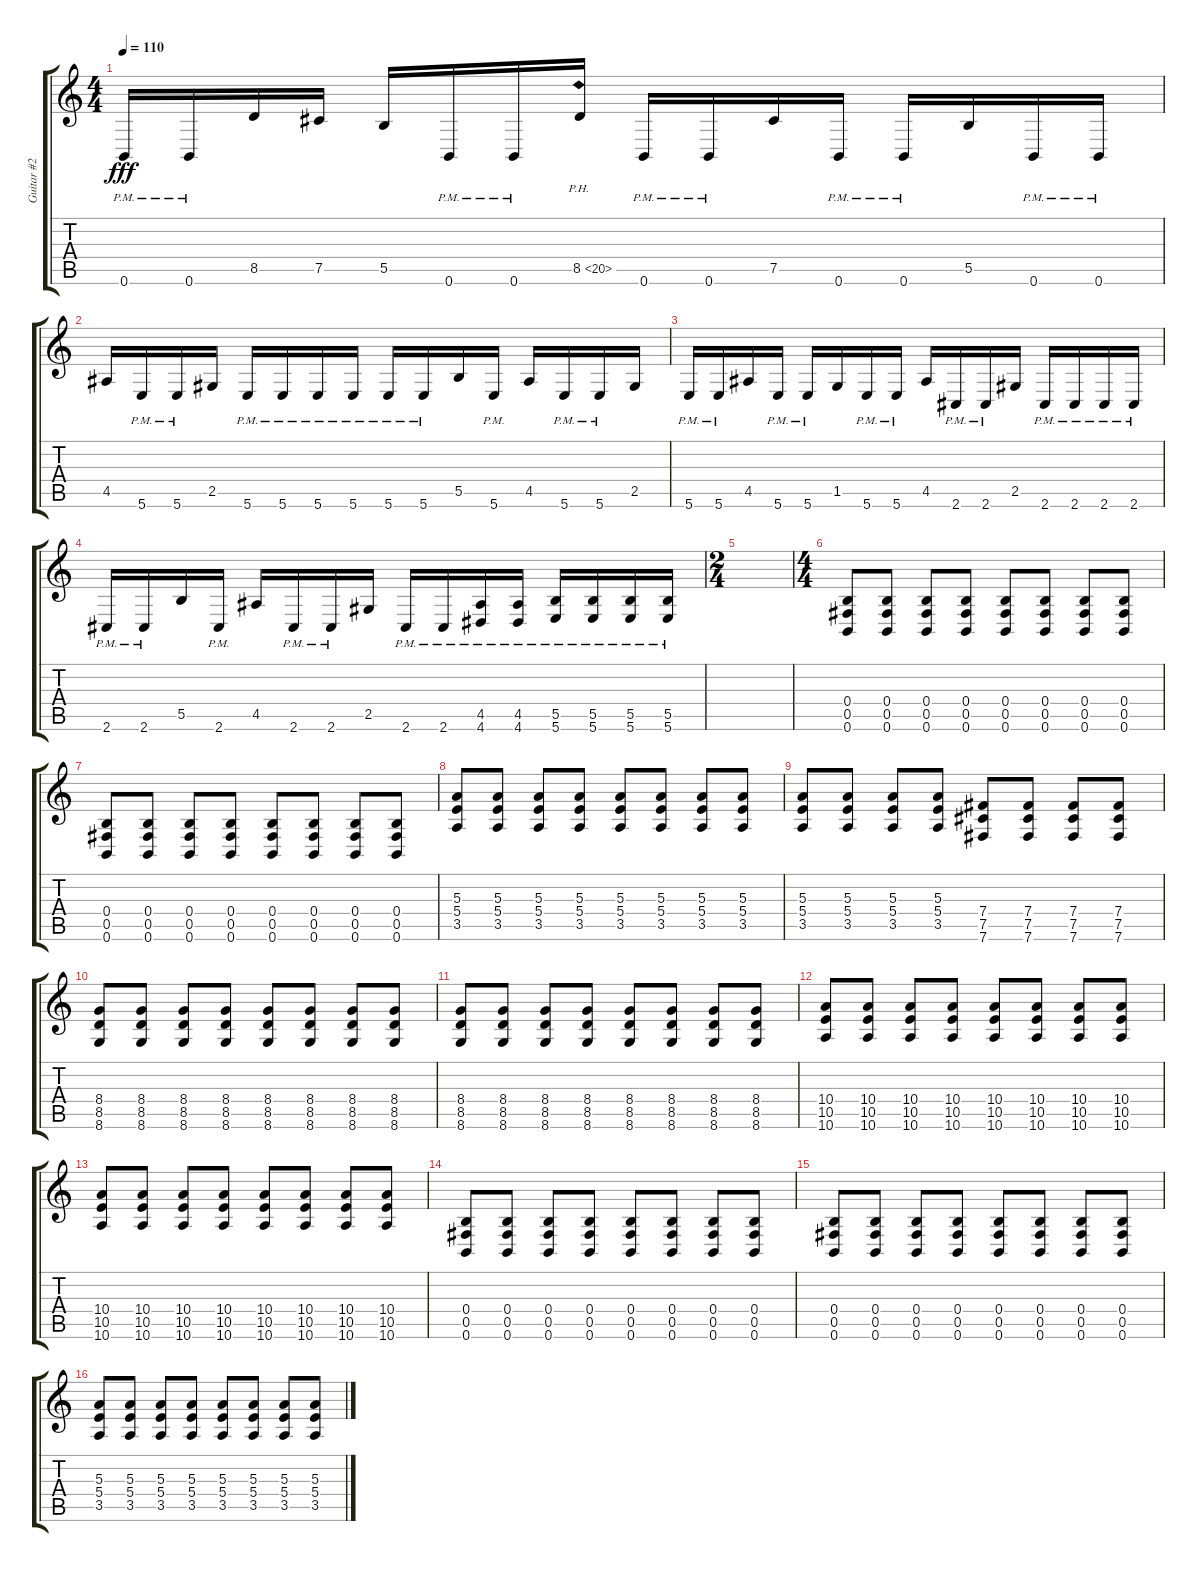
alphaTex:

\track ("Guitar #2" "Guitar #2") {instrument distortionguitar}
\staff {score tabs}
\tuning (Db4 Ab3 E3 B2 Gb2 B1) {hide}
\ts (4 4)
\tempo 110
\clef g2
\ks c
0.6{pm}.16{dy fff} 0.6{pm}.16 8.5.16 7.5.16 5.5.16 0.6{pm}.16 0.6{pm}.16 8.5{ph 12}.16 0.6{pm}.16 0.6{pm}.16 7.5.16 0.6{pm}.16 0.6{pm}.16 5.5.16 0.6{pm}.16 0.6{pm}.16 |
4.5.16 5.6{pm}.16 5.6{pm}.16 2.5.16 5.6{pm}.16 5.6{pm}.16 5.6{pm}.16 5.6{pm}.16 5.6{pm}.16 5.6{pm}.16 5.5.16 5.6{pm}.16 4.5.16 5.6{pm}.16 5.6{pm}.16 2.5.16 |
5.6{pm}.16 5.6{pm}.16 4.5.16 5.6{pm}.16 5.6{pm}.16 1.5.16 5.6{pm}.16 5.6{pm}.16 4.5.16 2.6{pm}.16 2.6{pm}.16 2.5.16 2.6{pm}.16 2.6{pm}.16 2.6{pm}.16 2.6{pm}.16 |
2.6{pm}.16 2.6{pm}.16 5.5.16 2.6{pm}.16 4.5.16 2.6{pm}.16 2.6{pm}.16 2.5.16 2.6{pm}.16 2.6{pm}.16 (4.5{pm} 4.6{pm}).16 (4.5{pm} 4.6{pm}).16 (5.5{pm} 5.6{pm}).16 (5.5{pm} 5.6{pm}).16 (5.5{pm} 5.6{pm}).16 (5.5{pm} 5.6{pm}).16 |
\ts (2 4)
|
\ts (4 4)
(0.4 0.5 0.6).8 (0.4 0.5 0.6).8 (0.4 0.5 0.6).8 (0.4 0.5 0.6).8 (0.4 0.5 0.6).8 (0.4 0.5 0.6).8 (0.4 0.5 0.6).8 (0.4 0.5 0.6).8 |
(0.4 0.5 0.6).8 (0.4 0.5 0.6).8 (0.4 0.5 0.6).8 (0.4 0.5 0.6).8 (0.4 0.5 0.6).8 (0.4 0.5 0.6).8 (0.4 0.5 0.6).8 (0.4 0.5 0.6).8 |
(5.3 5.4 3.5).8 (5.3 5.4 3.5).8 (5.3 5.4 3.5).8 (5.3 5.4 3.5).8 (5.3 5.4 3.5).8 (5.3 5.4 3.5).8 (5.3 5.4 3.5).8 (5.3 5.4 3.5).8 |
(5.3 5.4 3.5).8 (5.3 5.4 3.5).8 (5.3 5.4 3.5).8 (5.3 5.4 3.5).8 (7.4 7.5 7.6).8 (7.4 7.5 7.6).8 (7.4 7.5 7.6).8 (7.4 7.5 7.6).8 |
(8.4 8.5 8.6).8 (8.4 8.5 8.6).8 (8.4 8.5 8.6).8 (8.4 8.5 8.6).8 (8.4 8.5 8.6).8 (8.4 8.5 8.6).8 (8.4 8.5 8.6).8 (8.4 8.5 8.6).8 |
(8.4 8.5 8.6).8 (8.4 8.5 8.6).8 (8.4 8.5 8.6).8 (8.4 8.5 8.6).8 (8.4 8.5 8.6).8 (8.4 8.5 8.6).8 (8.4 8.5 8.6).8 (8.4 8.5 8.6).8 |
(10.4 10.5 10.6).8 (10.4 10.5 10.6).8 (10.4 10.5 10.6).8 (10.4 10.5 10.6).8 (10.4 10.5 10.6).8 (10.4 10.5 10.6).8 (10.4 10.5 10.6).8 (10.4 10.5 10.6).8 |
(10.4 10.5 10.6).8 (10.4 10.5 10.6).8 (10.4 10.5 10.6).8 (10.4 10.5 10.6).8 (10.4 10.5 10.6).8 (10.4 10.5 10.6).8 (10.4 10.5 10.6).8 (10.4 10.5 10.6).8 |
(0.4 0.5 0.6).8 (0.4 0.5 0.6).8 (0.4 0.5 0.6).8 (0.4 0.5 0.6).8 (0.4 0.5 0.6).8 (0.4 0.5 0.6).8 (0.4 0.5 0.6).8 (0.4 0.5 0.6).8 |
(0.4 0.5 0.6).8 (0.4 0.5 0.6).8 (0.4 0.5 0.6).8 (0.4 0.5 0.6).8 (0.4 0.5 0.6).8 (0.4 0.5 0.6).8 (0.4 0.5 0.6).8 (0.4 0.5 0.6).8 |
(5.3 5.4 3.5).8 (5.3 5.4 3.5).8 (5.3 5.4 3.5).8 (5.3 5.4 3.5).8 (5.3 5.4 3.5).8 (5.3 5.4 3.5).8 (5.3 5.4 3.5).8 (5.3 5.4 3.5).8
